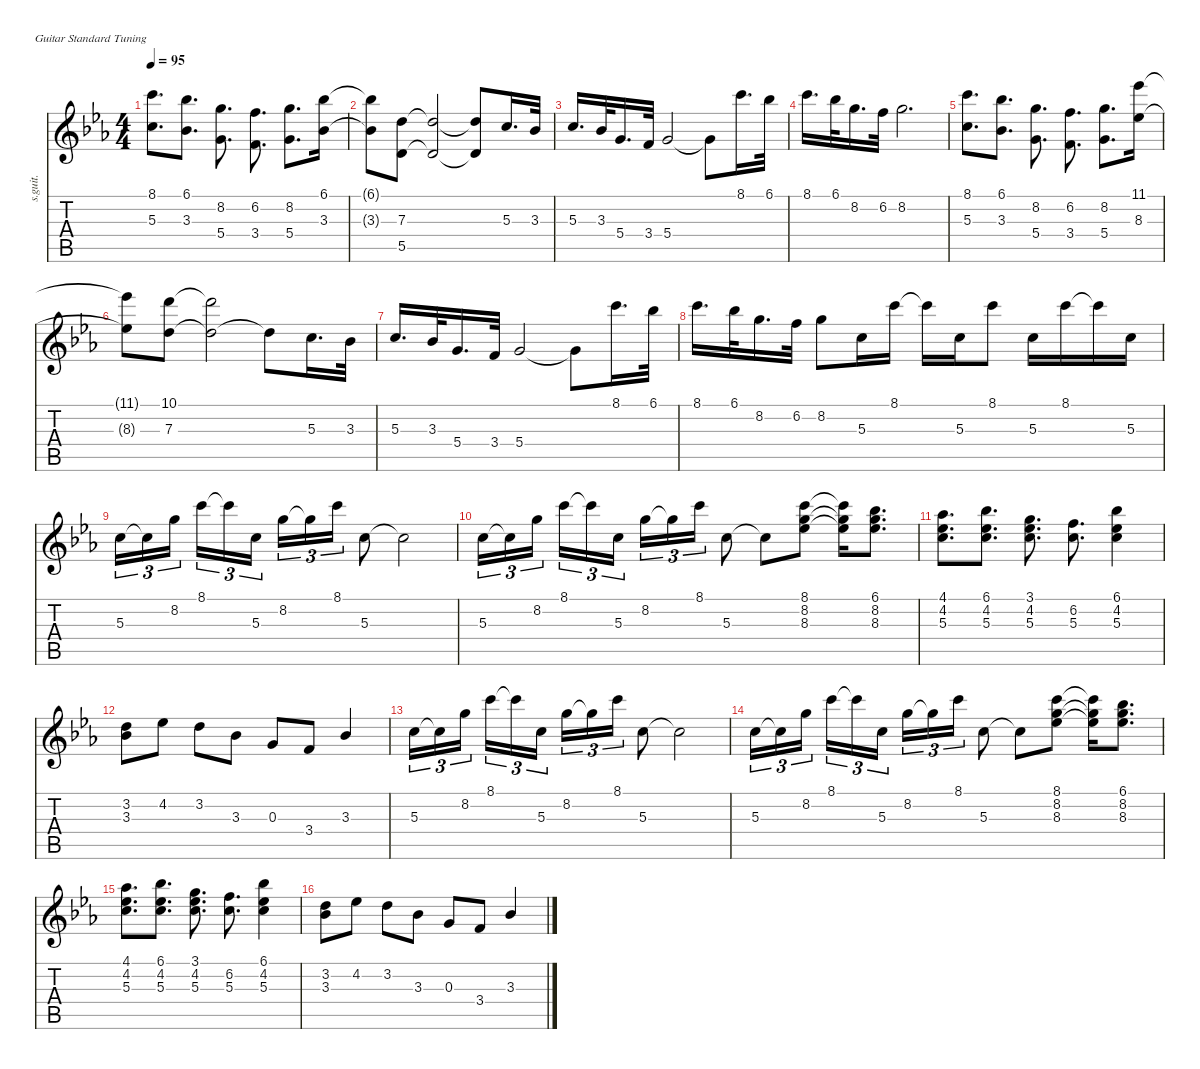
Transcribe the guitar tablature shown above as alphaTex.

\defaultSystemsLayout 4
\hideDynamics
\bracketExtendMode nobrackets
\track ("rythom" "s.guit.") {defaultSystemsLayout 4 instrument acousticguitarsteel}
\staff {score tabs}
\tuning (E4 B3 G3 D3 A2 E2)
\ts (4 4)
\tempo 95
\clef g2
\ks eb
(8.1{acc forcenatural} 5.3{acc forcenatural}).8{d dy mf beam Down} (6.1{acc b} 3.3{acc b}).8{d beam Down} (8.2{acc forcenatural} 5.4{acc forcenatural}).8{d beam Down} (6.2{acc forcenatural} 3.4{acc forcenatural}).8{d beam Down} (8.2{acc forcenatural} 5.4{acc forcenatural}).8{d beam Down} (6.1{acc b} 3.3{acc b}).16{beam Down} |
(6.1{t acc b} 3.3{t acc b}).8{beam Down} (7.3{acc forcenatural} 5.5{acc forcenatural}).8{beam Down} (7.3{t acc forcenatural} 5.5{t acc forcenatural}).2{beam Up} (7.3{t acc forcenatural} 5.5{t acc forcenatural}).8{beam Up} 5.3{acc forcenatural}.16{d beam Up} 3.3{acc b}.32{beam Up} |
5.3{acc forcenatural}.16{d beam Up} 3.3{acc b}.32{beam Up} 5.4{acc forcenatural}.16{d beam Up} 3.4{acc forcenatural}.32{beam Up} 5.4{acc forcenatural}.2{beam Up} 5.4{t acc forcenatural}.8{beam Down} 8.1{acc forcenatural}.16{d beam Down} 6.1{acc b}.32{beam Down} |
8.1{acc forcenatural}.16{d beam Down} 6.1{acc b}.32{beam Down} 8.2{acc forcenatural}.16{d beam Down} 6.2{acc forcenatural}.32{beam Down} 8.2{acc forcenatural}.2{d beam Down} |
(8.1{acc forcenatural} 5.3{acc forcenatural}).8{d beam Down} (6.1{acc b} 3.3{acc b}).8{d beam Down} (8.2{acc forcenatural} 5.4{acc forcenatural}).8{d beam Down} (6.2{acc forcenatural} 3.4{acc forcenatural}).8{d beam Down} (8.2{acc forcenatural} 5.4{acc forcenatural}).8{d beam Down} (11.1{acc b} 8.3{acc b}).16{beam Down} |
(11.1{t acc b} 8.3{t acc b}).8{beam Down} (7.3{acc forcenatural} 10.1{acc forcenatural}).8{beam Down} (7.3{t acc forcenatural} 10.1{t acc forcenatural}).2{beam Down} 7.3{t acc forcenatural}.8{beam Down} 5.3{acc forcenatural}.16{d beam Down} 3.3{acc b}.32{beam Down} |
5.3{acc forcenatural}.16{d beam Up} 3.3{acc b}.32{beam Up} 5.4{acc forcenatural}.16{d beam Up} 3.4{acc forcenatural}.32{beam Up} 5.4{acc forcenatural}.2{beam Up} 5.4{t acc forcenatural}.8{beam Down} 8.1{acc forcenatural}.16{d beam Down} 6.1{acc b}.32{beam Down} |
8.1{acc forcenatural}.16{d beam Down} 6.1{acc b}.32{beam Down} 8.2{acc forcenatural}.16{d beam Down} 6.2{acc forcenatural}.32{beam Down} 8.2{acc forcenatural}.8{beam Down} 5.3{acc forcenatural}.16{beam Down} 8.1{acc forcenatural}.16{beam Down} 8.1{t acc forcenatural}.16{beam Down} 5.3{acc forcenatural}.16{beam Down} 8.1{acc forcenatural}.8{beam Down} 5.3{acc forcenatural}.16{beam Down} 8.1{acc forcenatural}.16{beam Down} 8.1{t acc forcenatural}.16{beam Down} 5.3{acc forcenatural}.16{beam Down} |
5.3{acc forcenatural}.16{tu (3 2) beam Down} 5.3{t acc forcenatural}.16{tu (3 2) beam Down} 8.2{acc forcenatural}.16{tu (3 2) beam Down} 8.1{acc forcenatural}.16{tu (3 2) beam Down} 8.1{t acc forcenatural}.16{tu (3 2) beam Down} 5.3{acc forcenatural}.16{tu (3 2) beam Down} 8.2{acc forcenatural}.16{tu (3 2) beam Down} 8.2{t acc forcenatural}.16{tu (3 2) beam Down} 8.1{acc forcenatural}.16{tu (3 2) beam Down} 5.3{acc forcenatural}.8{beam Down} 5.3{t acc forcenatural}.2{beam Down} |
5.3{acc forcenatural}.16{tu (3 2) beam Down} 5.3{t acc forcenatural}.16{tu (3 2) beam Down} 8.2{acc forcenatural}.16{tu (3 2) beam Down} 8.1{acc forcenatural}.16{tu (3 2) beam Down} 8.1{t acc forcenatural}.16{tu (3 2) beam Down} 5.3{acc forcenatural}.16{tu (3 2) beam Down} 8.2{acc forcenatural}.16{tu (3 2) beam Down} 8.2{t acc forcenatural}.16{tu (3 2) beam Down} 8.1{acc forcenatural}.16{tu (3 2) beam Down} 5.3{acc forcenatural}.8{beam Down} 5.3{t acc forcenatural}.8{beam Down} (8.1{acc forcenatural} 8.3{acc b} 8.2{acc forcenatural}).8{beam Down} (8.1{t acc forcenatural} 8.2{t acc forcenatural} 8.3{t acc b}).16{beam Down} (6.1{acc b} 8.3{acc b} 8.2{acc forcenatural}).8{d beam Down} |
(5.3{acc forcenatural} 4.2{acc b} 4.1{acc b}).8{d beam Down} (5.3{acc forcenatural} 4.2{acc b} 6.1{acc b}).8{d beam Down} (5.3{acc forcenatural} 4.2{acc b} 3.1{acc forcenatural}).8{d beam Down} (5.3{acc forcenatural} 6.2{acc forcenatural}).8{d beam Down} (5.3{acc forcenatural} 4.2{acc b} 6.1{acc b}).4{beam Down} |
(3.2{acc forcenatural} 3.3{acc b}).8{beam Down} 4.2{acc b}.8{beam Down} 3.2{acc forcenatural}.8{beam Down} 3.3{acc b}.8{beam Down} 0.3{acc forcenatural}.8{beam Up} 3.4{acc forcenatural}.8{beam Up} 3.3{acc b}.4{beam Up} |
5.3{acc forcenatural}.16{tu (3 2) beam Down} 5.3{t acc forcenatural}.16{tu (3 2) beam Down} 8.2{acc forcenatural}.16{tu (3 2) beam Down} 8.1{acc forcenatural}.16{tu (3 2) beam Down} 8.1{t acc forcenatural}.16{tu (3 2) beam Down} 5.3{acc forcenatural}.16{tu (3 2) beam Down} 8.2{acc forcenatural}.16{tu (3 2) beam Down} 8.2{t acc forcenatural}.16{tu (3 2) beam Down} 8.1{acc forcenatural}.16{tu (3 2) beam Down} 5.3{acc forcenatural}.8{beam Down} 5.3{t acc forcenatural}.2{beam Down} |
5.3{acc forcenatural}.16{tu (3 2) beam Down} 5.3{t acc forcenatural}.16{tu (3 2) beam Down} 8.2{acc forcenatural}.16{tu (3 2) beam Down} 8.1{acc forcenatural}.16{tu (3 2) beam Down} 8.1{t acc forcenatural}.16{tu (3 2) beam Down} 5.3{acc forcenatural}.16{tu (3 2) beam Down} 8.2{acc forcenatural}.16{tu (3 2) beam Down} 8.2{t acc forcenatural}.16{tu (3 2) beam Down} 8.1{acc forcenatural}.16{tu (3 2) beam Down} 5.3{acc forcenatural}.8{beam Down} 5.3{t acc forcenatural}.8{beam Down} (8.1{acc forcenatural} 8.3{acc b} 8.2{acc forcenatural}).8{beam Down} (8.1{t acc forcenatural} 8.2{t acc forcenatural} 8.3{t acc b}).16{beam Down} (6.1{acc b} 8.3{acc b} 8.2{acc forcenatural}).8{d beam Down} |
(5.3{acc forcenatural} 4.2{acc b} 4.1{acc b}).8{d beam Down} (5.3{acc forcenatural} 4.2{acc b} 6.1{acc b}).8{d beam Down} (5.3{acc forcenatural} 4.2{acc b} 3.1{acc forcenatural}).8{d beam Down} (5.3{acc forcenatural} 6.2{acc forcenatural}).8{d beam Down} (5.3{acc forcenatural} 4.2{acc b} 6.1{acc b}).4{beam Down} |
(3.2{acc forcenatural} 3.3{acc b}).8{beam Down} 4.2{acc b}.8{beam Down} 3.2{acc forcenatural}.8{beam Down} 3.3{acc b}.8{beam Down} 0.3{acc forcenatural}.8{beam Up} 3.4{acc forcenatural}.8{beam Up} 3.3{acc b}.4{beam Up}
